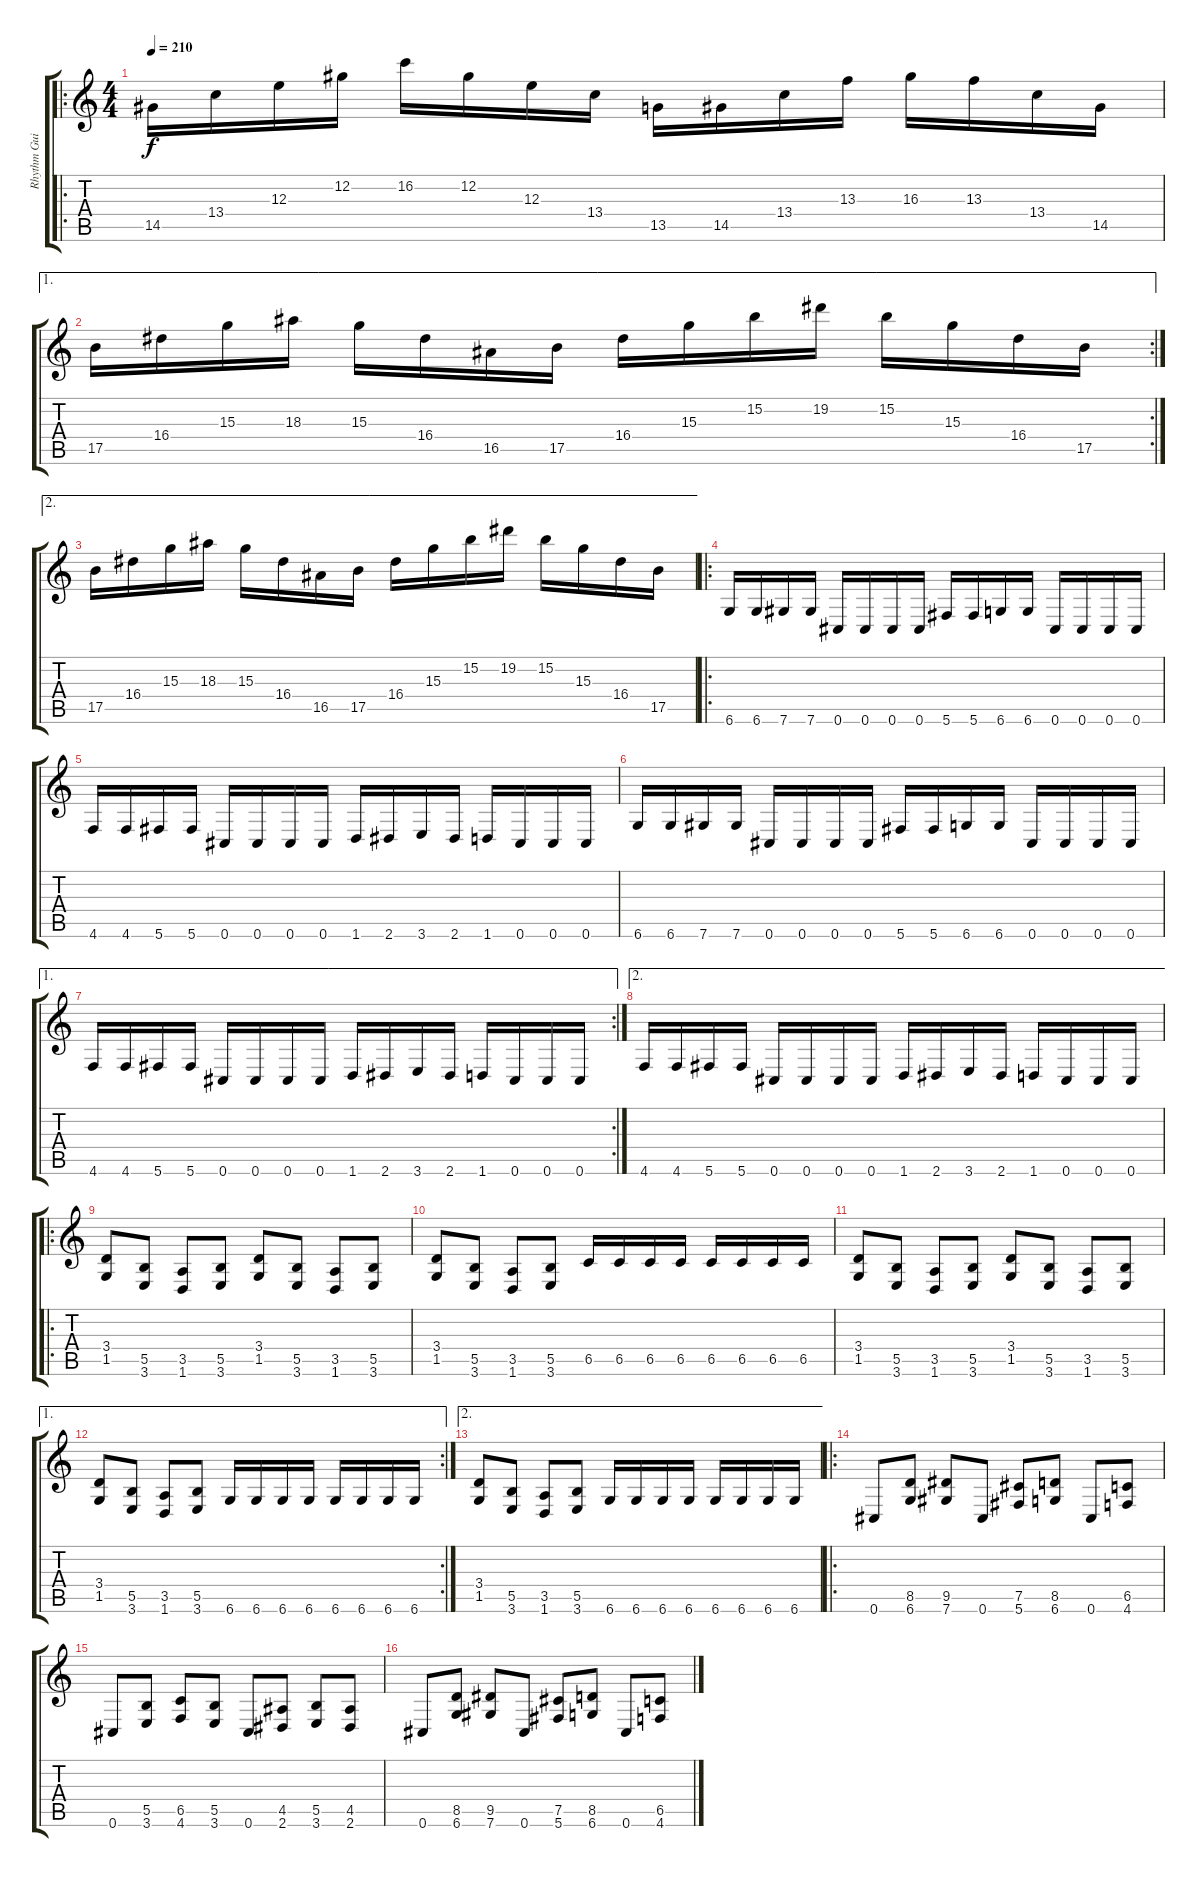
\track ("Rhythm Guitar" "Rhythm Gui") {instrument overdrivenguitar}
\staff {score tabs}
\tuning (Db4 Ab3 E3 B2 Gb2 Db2) {hide}
\ro
\ts (4 4)
\tempo 210
\clef g2
\ks c
14.5.16{dy f} 13.4.16 12.3.16 12.2.16 16.2.16 12.2.16 12.3.16 13.4.16 13.5.16 14.5.16 13.4.16 13.3.16 16.3.16 13.3.16 13.4.16 14.5.16 |
\ae 1
\rc 2
17.5.16 16.4.16 15.3.16 18.3.16 15.3.16 16.4.16 16.5.16 17.5.16 16.4.16 15.3.16 15.2.16 19.2.16 15.2.16 15.3.16 16.4.16 17.5.16 |
\ae 2
17.5.16 16.4.16 15.3.16 18.3.16 15.3.16 16.4.16 16.5.16 17.5.16 16.4.16 15.3.16 15.2.16 19.2.16 15.2.16 15.3.16 16.4.16 17.5.16 |
\ro
6.6.16 6.6.16 7.6.16 7.6.16 0.6.16 0.6.16 0.6.16 0.6.16 5.6.16 5.6.16 6.6.16 6.6.16 0.6.16 0.6.16 0.6.16 0.6.16 |
4.6.16 4.6.16 5.6.16 5.6.16 0.6.16 0.6.16 0.6.16 0.6.16 1.6.16 2.6.16 3.6.16 2.6.16 1.6.16 0.6.16 0.6.16 0.6.16 |
6.6.16 6.6.16 7.6.16 7.6.16 0.6.16 0.6.16 0.6.16 0.6.16 5.6.16 5.6.16 6.6.16 6.6.16 0.6.16 0.6.16 0.6.16 0.6.16 |
\ae 1
\rc 2
4.6.16 4.6.16 5.6.16 5.6.16 0.6.16 0.6.16 0.6.16 0.6.16 1.6.16 2.6.16 3.6.16 2.6.16 1.6.16 0.6.16 0.6.16 0.6.16 |
\ae 2
4.6.16 4.6.16 5.6.16 5.6.16 0.6.16 0.6.16 0.6.16 0.6.16 1.6.16 2.6.16 3.6.16 2.6.16 1.6.16 0.6.16 0.6.16 0.6.16 |
\ro
(3.4 1.5).8 (5.5 3.6).8 (3.5 1.6).8 (5.5 3.6).8 (3.4 1.5).8 (5.5 3.6).8 (3.5 1.6).8 (5.5 3.6).8 |
(3.4 1.5).8 (5.5 3.6).8 (3.5 1.6).8 (5.5 3.6).8 6.5.16 6.5.16 6.5.16 6.5.16 6.5.16 6.5.16 6.5.16 6.5.16 |
(3.4 1.5).8 (5.5 3.6).8 (3.5 1.6).8 (5.5 3.6).8 (3.4 1.5).8 (5.5 3.6).8 (3.5 1.6).8 (5.5 3.6).8 |
\ae 1
\rc 2
(3.4 1.5).8 (5.5 3.6).8 (3.5 1.6).8 (5.5 3.6).8 6.6.16 6.6.16 6.6.16 6.6.16 6.6.16 6.6.16 6.6.16 6.6.16 |
\ae 2
(3.4 1.5).8 (5.5 3.6).8 (3.5 1.6).8 (5.5 3.6).8 6.6.16 6.6.16 6.6.16 6.6.16 6.6.16 6.6.16 6.6.16 6.6.16 |
\ro
0.6.8 (8.5 6.6).8 (9.5 7.6).8 0.6.8 (7.5 5.6).8 (8.5 6.6).8 0.6.8 (6.5 4.6).8 |
0.6.8 (5.5 3.6).8 (6.5 4.6).8 (5.5 3.6).8 0.6.8 (4.5 2.6).8 (5.5 3.6).8 (4.5 2.6).8 |
0.6.8 (8.5 6.6).8 (9.5 7.6).8 0.6.8 (7.5 5.6).8 (8.5 6.6).8 0.6.8 (6.5 4.6).8
